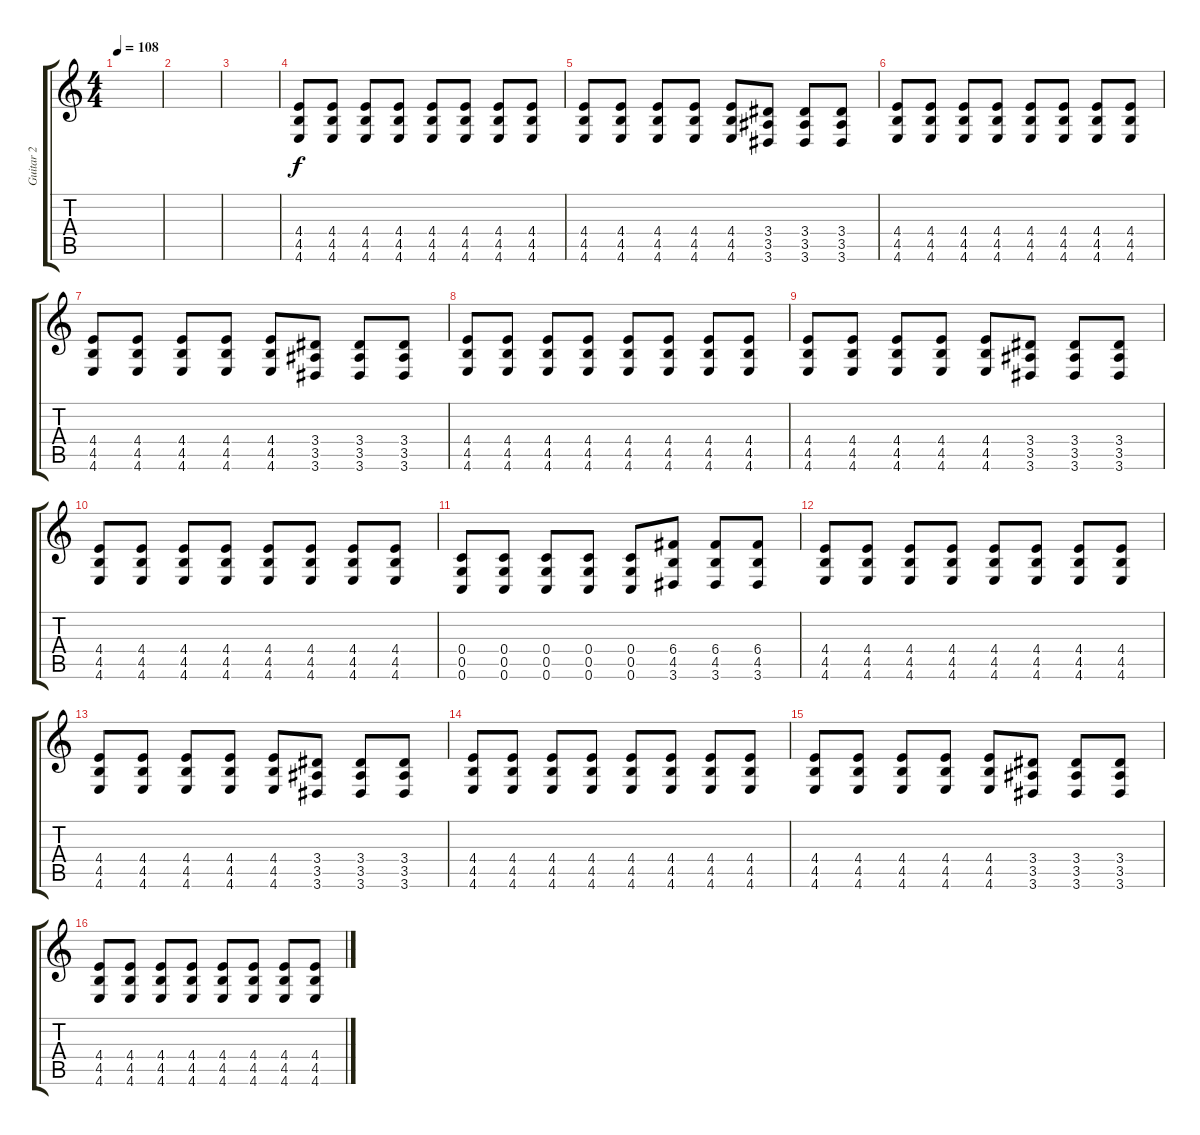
\track ("Guitar 2" "Guitar 2") {instrument distortionguitar}
\staff {score tabs}
\tuning (D4 A3 F3 C3 G2 C2) {hide}
\ts (4 4)
\tempo 108
\clef g2
\ks c
|
|
|
(4.4 4.5 4.6).8 (4.4 4.5 4.6).8 (4.4 4.5 4.6).8 (4.4 4.5 4.6).8 (4.4 4.5 4.6).8 (4.4 4.5 4.6).8 (4.4 4.5 4.6).8 (4.4 4.5 4.6).8 |
(4.4 4.5 4.6).8 (4.4 4.5 4.6).8 (4.4 4.5 4.6).8 (4.4 4.5 4.6).8 (4.4 4.5 4.6).8 (3.4 3.5 3.6).8 (3.4 3.5 3.6).8 (3.4 3.5 3.6).8 |
(4.4 4.5 4.6).8 (4.4 4.5 4.6).8 (4.4 4.5 4.6).8 (4.4 4.5 4.6).8 (4.4 4.5 4.6).8 (4.4 4.5 4.6).8 (4.4 4.5 4.6).8 (4.4 4.5 4.6).8 |
(4.4 4.5 4.6).8 (4.4 4.5 4.6).8 (4.4 4.5 4.6).8 (4.4 4.5 4.6).8 (4.4 4.5 4.6).8 (3.4 3.5 3.6).8 (3.4 3.5 3.6).8 (3.4 3.5 3.6).8 |
(4.4 4.5 4.6).8 (4.4 4.5 4.6).8 (4.4 4.5 4.6).8 (4.4 4.5 4.6).8 (4.4 4.5 4.6).8 (4.4 4.5 4.6).8 (4.4 4.5 4.6).8 (4.4 4.5 4.6).8 |
(4.4 4.5 4.6).8 (4.4 4.5 4.6).8 (4.4 4.5 4.6).8 (4.4 4.5 4.6).8 (4.4 4.5 4.6).8 (3.4 3.5 3.6).8 (3.4 3.5 3.6).8 (3.4 3.5 3.6).8 |
(4.4 4.5 4.6).8 (4.4 4.5 4.6).8 (4.4 4.5 4.6).8 (4.4 4.5 4.6).8 (4.4 4.5 4.6).8 (4.4 4.5 4.6).8 (4.4 4.5 4.6).8 (4.4 4.5 4.6).8 |
(0.4 0.5 0.6).8 (0.4 0.5 0.6).8 (0.4 0.5 0.6).8 (0.4 0.5 0.6).8 (0.4 0.5 0.6).8 (6.4 4.5 3.6).8 (6.4 4.5 3.6).8 (6.4 4.5 3.6).8 |
(4.4 4.5 4.6).8 (4.4 4.5 4.6).8 (4.4 4.5 4.6).8 (4.4 4.5 4.6).8 (4.4 4.5 4.6).8 (4.4 4.5 4.6).8 (4.4 4.5 4.6).8 (4.4 4.5 4.6).8 |
(4.4 4.5 4.6).8 (4.4 4.5 4.6).8 (4.4 4.5 4.6).8 (4.4 4.5 4.6).8 (4.4 4.5 4.6).8 (3.4 3.5 3.6).8 (3.4 3.5 3.6).8 (3.4 3.5 3.6).8 |
(4.4 4.5 4.6).8 (4.4 4.5 4.6).8 (4.4 4.5 4.6).8 (4.4 4.5 4.6).8 (4.4 4.5 4.6).8 (4.4 4.5 4.6).8 (4.4 4.5 4.6).8 (4.4 4.5 4.6).8 |
(4.4 4.5 4.6).8 (4.4 4.5 4.6).8 (4.4 4.5 4.6).8 (4.4 4.5 4.6).8 (4.4 4.5 4.6).8 (3.4 3.5 3.6).8 (3.4 3.5 3.6).8 (3.4 3.5 3.6).8 |
(4.4 4.5 4.6).8 (4.4 4.5 4.6).8 (4.4 4.5 4.6).8 (4.4 4.5 4.6).8 (4.4 4.5 4.6).8 (4.4 4.5 4.6).8 (4.4 4.5 4.6).8 (4.4 4.5 4.6).8
